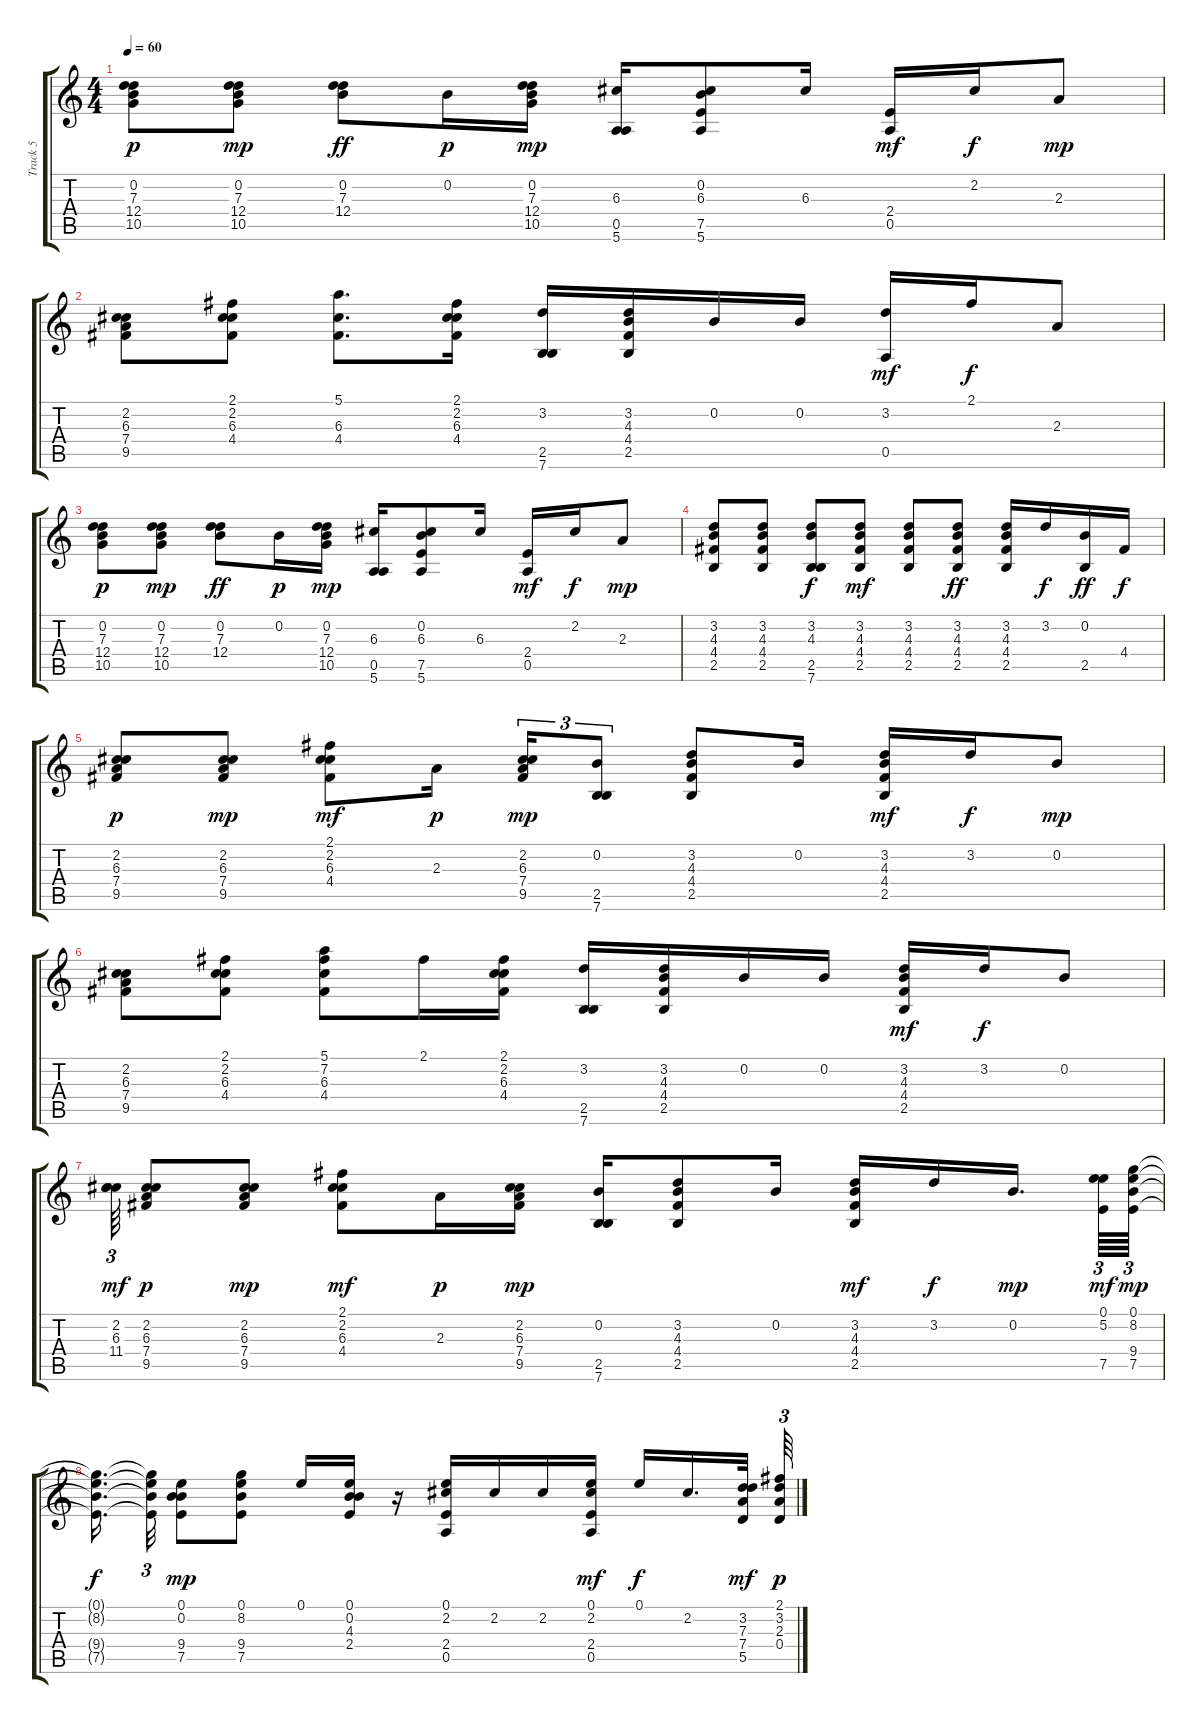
\track ("Track 5" "Track 5") {instrument acousticguitarsteel}
\staff {score tabs}
\tuning (E4 B3 G3 D3 A2 E2) {hide}
\ts (4 4)
\tempo 60
\clef g2
\ks c
(0.2 7.3 12.4 10.5).8{dy p} (0.2 7.3 12.4 10.5).8{dy mp} (0.2 7.3 12.4).8{dy ff} 0.2.16{dy p} (0.2 7.3 12.4 10.5).16{dy mp} (6.3 0.5 5.6).16 (0.2 6.3 7.5 5.6).8 6.3.16 (2.4 0.5).16{dy mf} 2.2.16{dy f} 2.3.8{dy mp} |
(2.2 6.3 7.4 9.5).8 (2.1 2.2 6.3 4.4).8 (5.1 6.3 4.4).8{d} (2.1 2.2 6.3 4.4).16 (3.2 2.5 7.6).16 (3.2 4.3 4.4 2.5).16 0.2.16 0.2.16 (3.2 0.5).16{dy mf} 2.1.16{dy f} 2.3.8 |
(0.2 7.3 12.4 10.5).8{dy p} (0.2 7.3 12.4 10.5).8{dy mp} (0.2 7.3 12.4).8{dy ff} 0.2.16{dy p} (0.2 7.3 12.4 10.5).16{dy mp} (6.3 0.5 5.6).16 (0.2 6.3 7.5 5.6).8 6.3.16 (2.4 0.5).16{dy mf} 2.2.16{dy f} 2.3.8{dy mp} |
(3.2 4.3 4.4 2.5).8 (3.2 4.3 4.4 2.5).8 (3.2 4.3 2.5 7.6).8{dy f} (3.2 4.3 4.4 2.5).8{dy mf} (3.2 4.3 4.4 2.5).8 (3.2 4.3 4.4 2.5).8{dy ff} (3.2 4.3 4.4 2.5).16 3.2.16{dy f} (0.2 2.5).16{dy ff} 4.4.16{dy f} |
(2.2 6.3 7.4 9.5).8{dy p} (2.2 6.3 7.4 9.5).8{dy mp} (2.1 2.2 6.3 4.4).8{dy mf} 2.3.16{dy p} (2.2 6.3 7.4 9.5).16{tu (3 2) dy mp} (0.2 2.5 7.6).8{tu (3 2)} (3.2 4.3 4.4 2.5).8 0.2.16 (3.2 4.3 4.4 2.5).16{dy mf} 3.2.16{dy f} 0.2.8{dy mp} |
(2.2 6.3 7.4 9.5).8 (2.1 2.2 6.3 4.4).8 (5.1 7.2 6.3 4.4).8 2.1.16 (2.1 2.2 6.3 4.4).16 (3.2 2.5 7.6).16 (3.2 4.3 4.4 2.5).16 0.2.16 0.2.16 (3.2 4.3 4.4 2.5).16{dy mf} 3.2.16{dy f} 0.2.8 |
(2.2 6.3 11.4).64{tu (3 2) dy mf} (2.2 6.3 7.4 9.5).8{dy p} (2.2 6.3 7.4 9.5).8{dy mp} (2.1 2.2 6.3 4.4).8{dy mf} 2.3.16{dy p} (2.2 6.3 7.4 9.5).16{dy mp} (0.2 2.5 7.6).16 (3.2 4.3 4.4 2.5).8 0.2.16 (3.2 4.3 4.4 2.5).16{dy mf} 3.2.16{dy f} 0.2.16{d dy mp} (0.1 5.2 7.5).64{tu (3 2) dy mf} (0.1 8.2 9.4 7.5).64{tu (3 2) dy mp} |
(0.1{t} 8.2{t} 9.4{t} 7.5{t}).16{d dy f} (0.1{t} 8.2{t} 9.4{t} 7.5{t}).32{tu (3 2)} (0.1 0.2 9.4 7.5).8{dy mp} (0.1 8.2 9.4 7.5).8 0.1.16 (0.1 0.2 4.3 2.4).16 r.16 (0.1 2.2 2.4 0.5).16 2.2.16 2.2.16 (0.1 2.2 2.4 0.5).16{dy mf} 0.1.16{dy f} 2.2.16{d} (3.2 7.3 7.4 5.5).32{dy mf} (2.1 3.2 2.3 0.4).64{tu (3 2) dy p}
